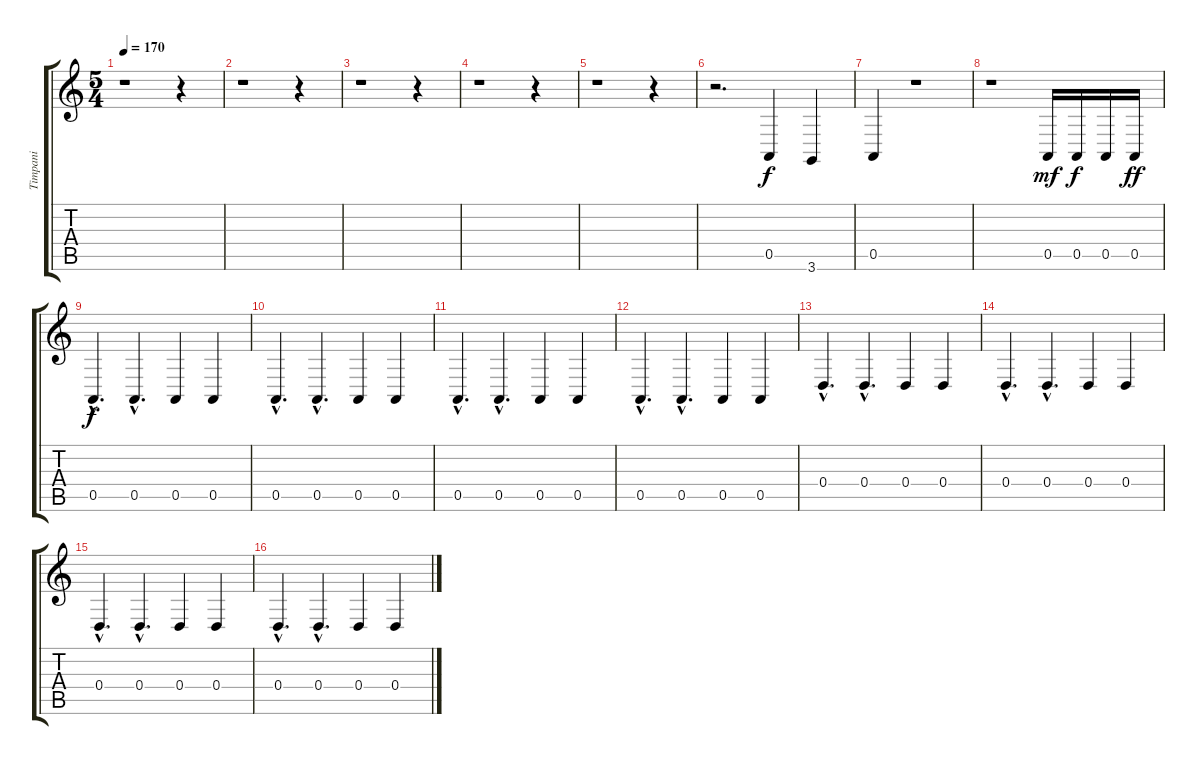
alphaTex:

\track ("Timpani" "Timpani") {instrument timpani}
\staff {score tabs}
\tuning (E4 B3 G3 D3 A2 E2) {hide}
\ts (5 4)
\tempo 170
\clef g2
\ks c
r.1{dy f} r.4 |
r.1 r.4 |
r.1 r.4 |
r.1 r.4 |
r.1 r.4 |
r.2{d} 0.5.4 3.6.4 |
0.5.4 r.1 |
r.1 0.5.16{dy mf} 0.5.16{dy f} 0.5.16 0.5.16{dy ff} |
0.5{hac}.4{d dy f} 0.5{hac}.4{d} 0.5.4 0.5.4 |
0.5{hac}.4{d} 0.5{hac}.4{d} 0.5.4 0.5.4 |
0.5{hac}.4{d} 0.5{hac}.4{d} 0.5.4 0.5.4 |
0.5{hac}.4{d} 0.5{hac}.4{d} 0.5.4 0.5.4 |
0.4{hac}.4{d} 0.4{hac}.4{d} 0.4.4 0.4.4 |
0.4{hac}.4{d} 0.4{hac}.4{d} 0.4.4 0.4.4 |
0.4{hac}.4{d} 0.4{hac}.4{d} 0.4.4 0.4.4 |
0.4{hac}.4{d} 0.4{hac}.4{d} 0.4.4 0.4.4
